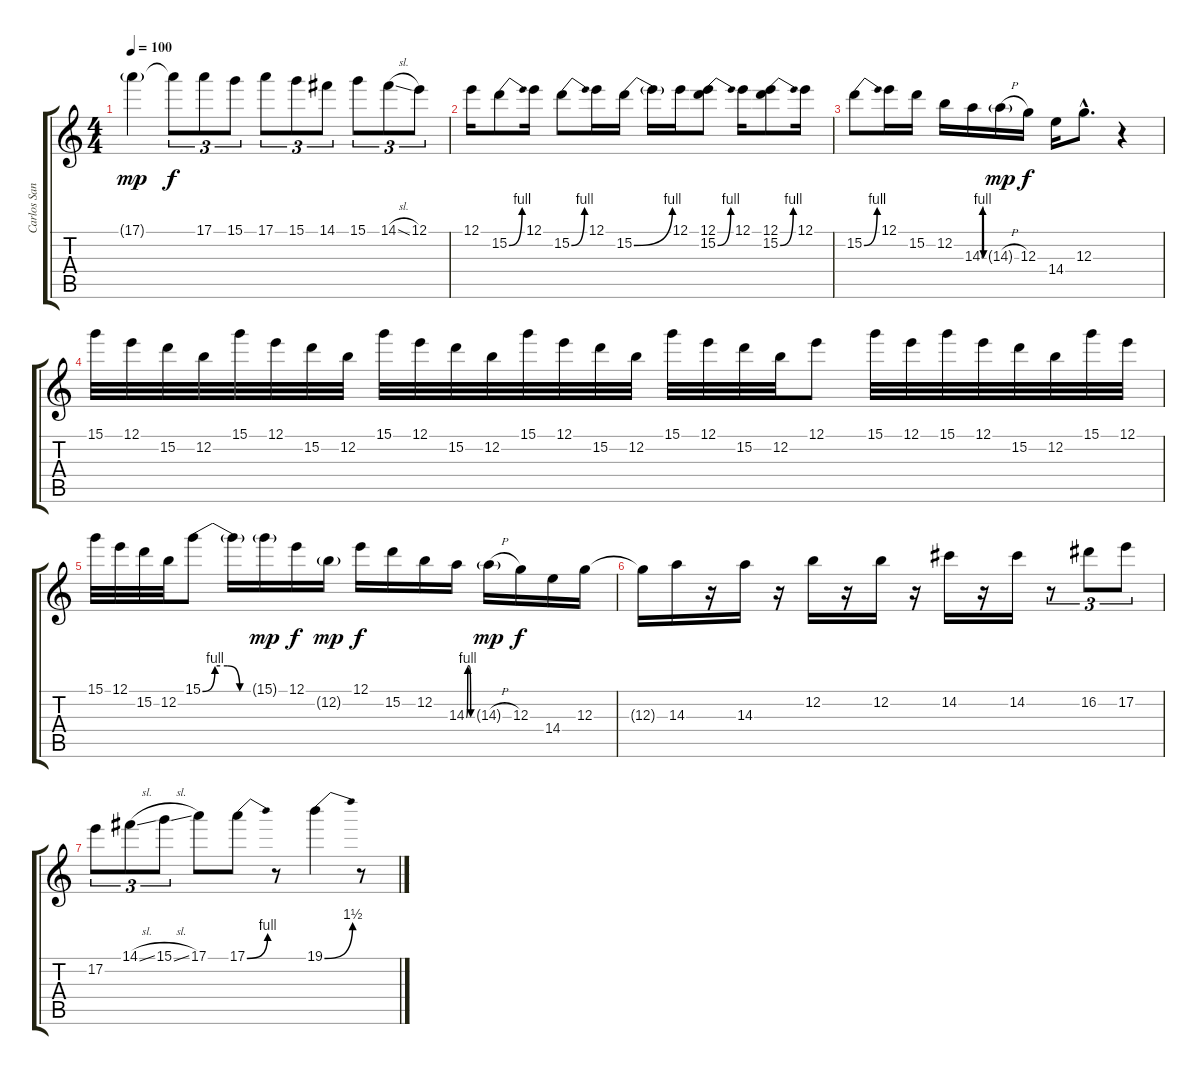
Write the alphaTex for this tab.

\track ("Carlos Santana" "Carlos San") {instrument distortionguitar}
\staff {score tabs}
\tuning (E4 B3 G3 D3 A2 E2) {hide}
\ts (4 4)
\tempo 100
\clef g2
\ks c
17.1{g}.4{dy mp} 17.1{t}.8{tu (3 2) dy f} 17.1.8{tu (3 2)} 15.1.8{tu (3 2)} 17.1.8{tu (3 2)} 15.1.8{tu (3 2)} 14.1.8{tu (3 2)} 15.1.8{tu (3 2)} 14.1{sl}.8{tu (3 2)} 12.1.8{tu (3 2)} |
12.1.16 15.2{be (bend 0 0 60 4)}.8 12.1.16 15.2{be (bend 0 0 60 4)}.8 12.1.16 15.2{be (bend 0 0 60 4)}.16 15.2{t}.16 12.1.16 (12.1 15.2{be (bend 0 0 60 4)}).8 12.1.16 (12.1 15.2{be (bend 0 0 60 4)}).8 12.1.16 |
15.2{be (bend 0 0 60 4)}.8 12.1.16 15.2.16 12.2.16 14.3{be (custom 0 0 15 4 30 4 45 0 60 0)}.16 14.3{h g}.16{dy mp} 12.3.16{dy f} 14.4.16 12.3{hac}.8{d} r.4 |
15.1.32 12.1.32 15.2.32 12.2.32 15.1.32 12.1.32 15.2.32 12.2.32 15.1.32 12.1.32 15.2.32 12.2.32 15.1.32 12.1.32 15.2.32 12.2.32 15.1.32 12.1.32 15.2.32 12.2.32 12.1.8 15.1.32 12.1.32 15.1.32 12.1.32 15.2.32 12.2.32 15.1.32 12.1.32 |
15.1.32 12.1.32 15.2.32 12.2.32 15.1{be (custom 0 0 15 4 30 4 45 0 60 0)}.8 15.1{t}.16 15.1{g}.16{dy mp} 12.1.16{dy f} 12.2{g}.16{dy mp} 12.1.16{dy f} 15.2.16 12.2.16 14.3{be (custom 0 0 15 4 30 4 45 0 60 0)}.16 14.3{h g}.16{dy mp} 12.3.16{dy f} 14.4.16 12.3.16 |
12.3{t}.16{volume 12} 14.3.16 r.16 14.3.16 r.16 12.2.16{volume 10} r.16 12.2.16 r.16 14.2.16 r.16{volume 8} 14.2.16 r.8{tu (3 2)} 16.2.8{tu (3 2)} 17.2.8{tu (3 2) volume 6} |
17.2.8{tu (3 2)} 14.1{sl}.8{tu (3 2) volume 3} 15.1{sl}.8{tu (3 2)} 17.1.8 17.1{be (bend 0 0 60 4)}.8{volume 2} r.8 19.1{be (bend 0 0 60 6)}.4{volume 0} r.8
